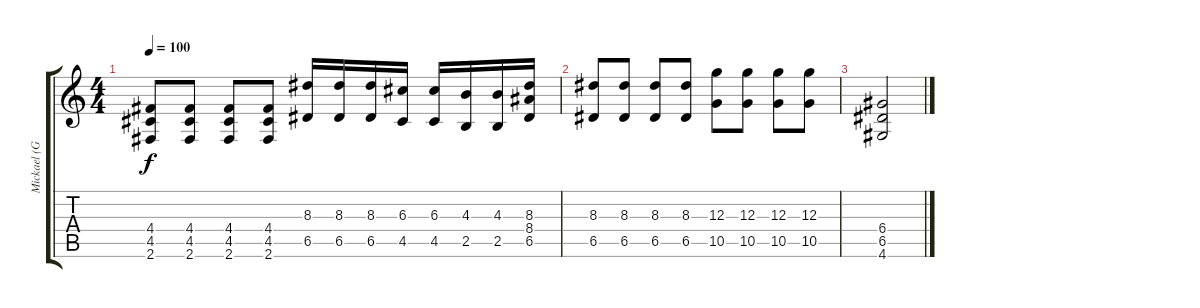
\track ("Mickael (Guitare_02)" "Mickael (G") {instrument overdrivenguitar}
\staff {score tabs}
\tuning (E4 B3 G3 D3 A2 E2) {hide}
\ts (4 4)
\tempo 100
\clef g2
\ks c
(4.4 4.5 2.6).8{dy f} (4.4 4.5 2.6).8 (4.4 4.5 2.6).8 (4.4 4.5 2.6).8 (8.3 6.5).16 (8.3 6.5).16 (8.3 6.5).16 (6.3 4.5).16 (6.3 4.5).16 (4.3 2.5).16 (4.3 2.5).16 (8.3 8.4 6.5).16 |
(8.3 6.5).8 (8.3 6.5).8 (8.3 6.5).8 (8.3 6.5).8 (12.3 10.5).8 (12.3 10.5).8 (12.3 10.5).8 (12.3 10.5).8 |
(6.4 6.5 4.6).2
